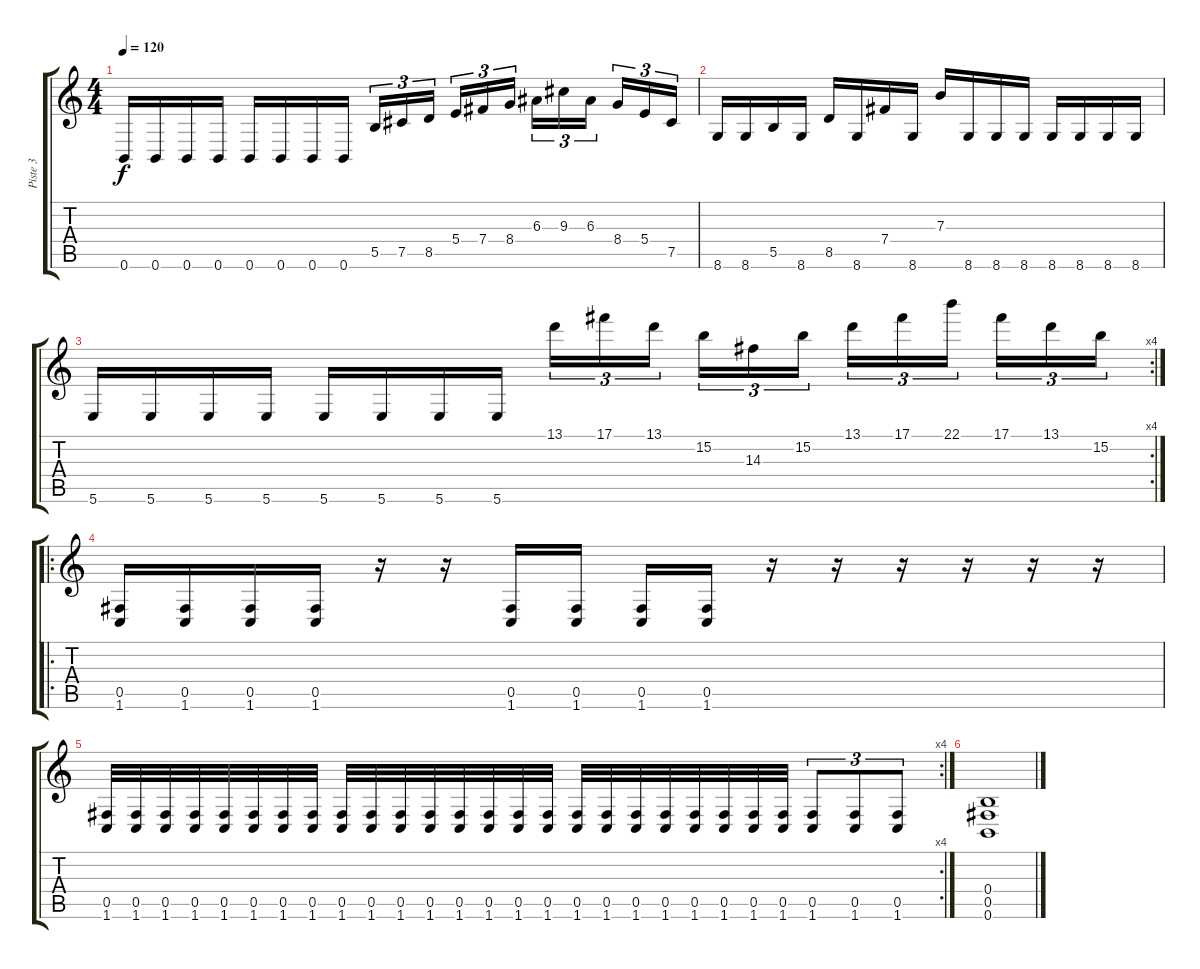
\track ("Piste 3" "Piste 3") {instrument distortionguitar}
\staff {score tabs}
\tuning (Db4 Ab3 E3 B2 Gb2 B1) {hide}
\ts (4 4)
\tempo 120
\clef g2
\ks c
0.6.16{dy f} 0.6.16 0.6.16 0.6.16 0.6.16 0.6.16 0.6.16 0.6.16 5.5.16{tu (3 2)} 7.5.16{tu (3 2)} 8.5.16{tu (3 2) beam splitsecondary} 5.4.16{tu (3 2)} 7.4.16{tu (3 2)} 8.4.16{tu (3 2)} 6.3.16{tu (3 2)} 9.3.16{tu (3 2)} 6.3.16{tu (3 2) beam splitsecondary} 8.4.16{tu (3 2)} 5.4.16{tu (3 2)} 7.5.16{tu (3 2)} |
8.6.16 8.6.16 5.5.16 8.6.16 8.5.16 8.6.16 7.4.16 8.6.16 7.3.16 8.6.16 8.6.16 8.6.16 8.6.16 8.6.16 8.6.16 8.6.16 |
\rc 4
5.6.16 5.6.16 5.6.16 5.6.16 5.6.16 5.6.16 5.6.16 5.6.16 13.1.16{tu (3 2)} 17.1.16{tu (3 2)} 13.1.16{tu (3 2) beam splitsecondary} 15.2.16{tu (3 2)} 14.3.16{tu (3 2)} 15.2.16{tu (3 2)} 13.1.16{tu (3 2)} 17.1.16{tu (3 2)} 22.1.16{tu (3 2) beam splitsecondary} 17.1.16{tu (3 2)} 13.1.16{tu (3 2)} 15.2.16{tu (3 2)} |
\ro
(0.5 1.6).16 (0.5 1.6).16 (0.5 1.6).16 (0.5 1.6).16 r.16 r.16 (0.5 1.6).16 (0.5 1.6).16 (0.5 1.6).16 (0.5 1.6).16 r.16 r.16 r.16 r.16 r.16 r.16 |
\rc 4
(0.5 1.6).32 (0.5 1.6).32 (0.5 1.6).32 (0.5 1.6).32 (0.5 1.6).32 (0.5 1.6).32 (0.5 1.6).32 (0.5 1.6).32 (0.5 1.6).32 (0.5 1.6).32 (0.5 1.6).32 (0.5 1.6).32 (0.5 1.6).32 (0.5 1.6).32 (0.5 1.6).32 (0.5 1.6).32 (0.5 1.6).32 (0.5 1.6).32 (0.5 1.6).32 (0.5 1.6).32 (0.5 1.6).32 (0.5 1.6).32 (0.5 1.6).32 (0.5 1.6).32 (0.5 1.6).8{tu (3 2)} (0.5 1.6).8{tu (3 2)} (0.5 1.6).8{tu (3 2)} |
(0.4 0.5 0.6).1
